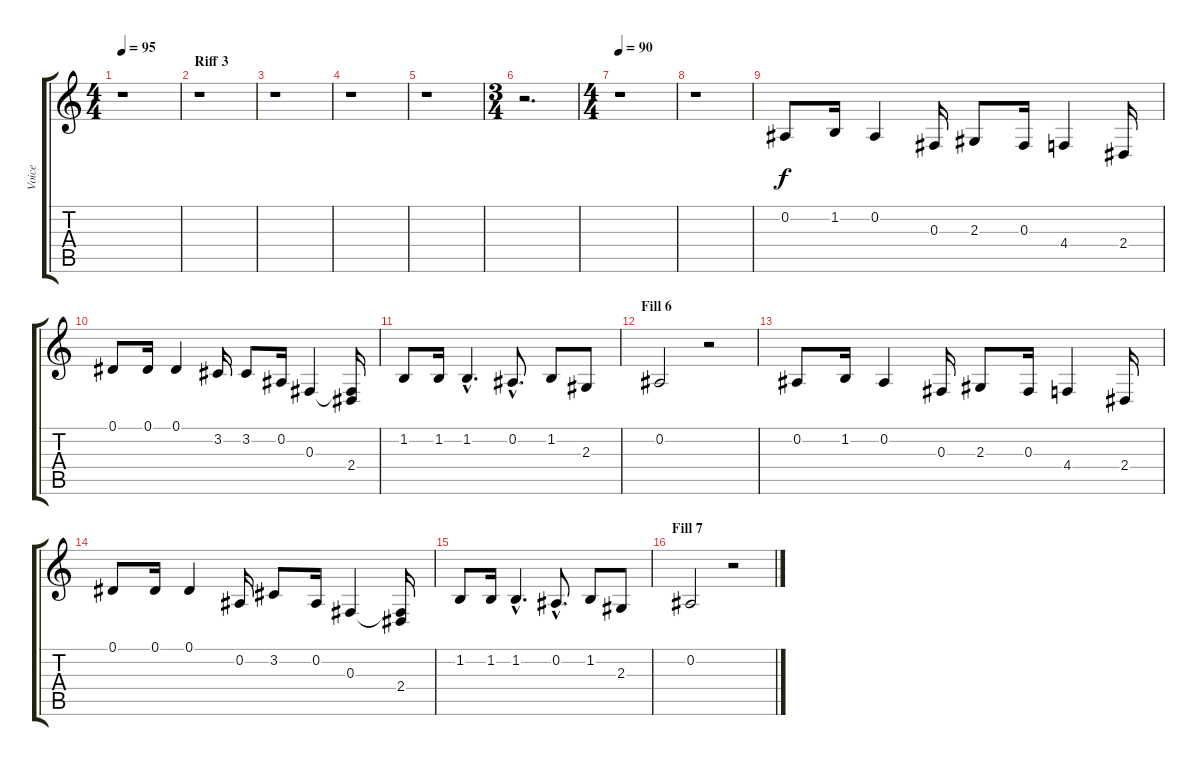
\track ("Voice" "Voice") {instrument viola}
\staff {score tabs}
\tuning (Eb4 Bb3 Gb3 Db3 Ab2 Eb2) {hide}
\ts (4 4)
\tempo 95
\clef g2
\ks c
r.1{dy f} |
\section ("" "Riff 3")
r.1 |
r.1 |
r.1 |
r.1 |
\ts (3 4)
r.2{d} |
\ts (4 4)
\tempo 90
r.1 |
r.1 |
0.2.8 1.2.16 0.2.4 0.3.16 2.3.8 0.3.16 4.4.4 2.4.16 |
0.1.8 0.1.16 0.1.4 3.2.16 3.2.8 0.2.16 0.3.4 (0.3{t} 2.4).16 |
1.2.8 1.2.16 1.2{hac}.4{d} 0.2{hac}.8{d} 1.2.8 2.3.8 |
\section ("" "Fill 6")
0.2.2 r.2 |
0.2.8 1.2.16 0.2.4 0.3.16 2.3.8 0.3.16 4.4.4 2.4.16 |
0.1.8 0.1.16 0.1.4 0.2.16 3.2.8 0.2.16 0.3.4 (0.3{t} 2.4).16 |
1.2.8 1.2.16 1.2{hac}.4{d} 0.2{hac}.8{d} 1.2.8 2.3.8 |
\section ("" "Fill 7")
0.2.2 r.2
